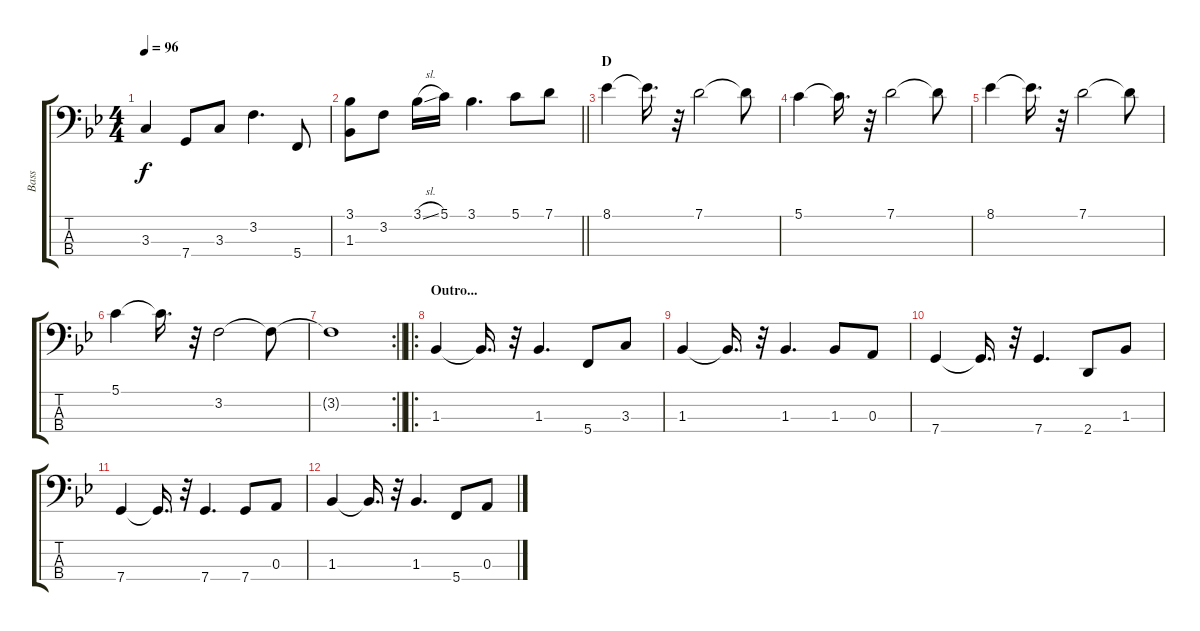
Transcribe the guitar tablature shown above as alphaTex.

\track ("Bass" "Bass") {instrument electricbassfinger}
\staff {score tabs}
\tuning (G2 D2 A1 C1) {hide}
\ts (4 4)
\tempo 96
\clef f4
\ks bb
3.3.4{dy f} 7.4.8 3.3.8 3.2.4{d} 5.4.8 |
\barLineRight lightlight
(3.1 1.3).8 3.2.8 3.1{sl}.16 5.1.16 3.1.4{d} 5.1.8 7.1.8 |
\section ("" "D")
8.1.4 8.1{t}.16{d} r.32 7.1.2 7.1{t}.8 |
5.1.4 5.1{t}.16{d} r.32 7.1.2 7.1{t}.8 |
8.1.4 8.1{t}.16{d} r.32 7.1.2 7.1{t}.8 |
5.1.4 5.1{t}.16{d} r.32 3.2.2 3.2{t}.8 |
\rc 2
\barLineRight lightlight
3.2{t}.1 |
\ro
\section ("" "Outro...")
1.3.4 1.3{t}.16{d} r.32 1.3.4{d} 5.4.8 3.3.8 |
1.3.4 1.3{t}.16{d} r.32 1.3.4{d} 1.3.8 0.3.8 |
7.4.4 7.4{t}.16{d} r.32 7.4.4{d} 2.4.8 1.3.8 |
7.4.4 7.4{t}.16{d} r.32 7.4.4{d} 7.4.8 0.3.8 |
1.3.4 1.3{t}.16{d} r.32 1.3.4{d} 5.4.8 0.3.8
